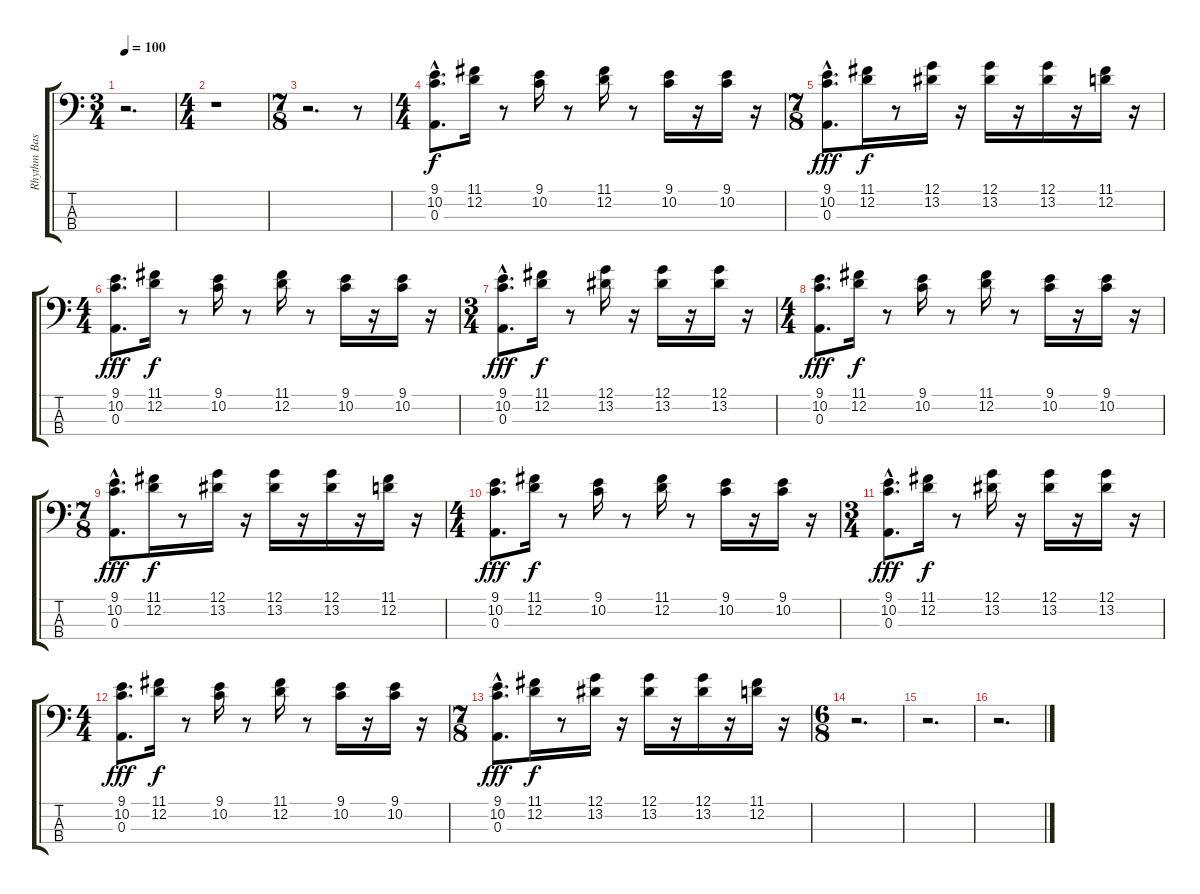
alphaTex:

\track ("Rhythm Bass" "Rhythm Bas") {instrument electricbasspick}
\staff {score tabs}
\tuning (G2 D2 A1 D1) {hide}
\ts (3 4)
\tempo 100
\clef f4
\ks c
r.2{d dy f instrument electricbasspick} |
\ts (4 4)
r.1 |
\ts (7 8)
r.2{d} r.8 |
\ts (4 4)
(9.1 10.2 0.3{hac}).8{d} (11.1 12.2).16 r.8 (9.1 10.2).16 r.8 (11.1 12.2).16 r.8 (9.1 10.2).16 r.16 (9.1 10.2).16 r.16 |
\ts (7 8)
(9.1 10.2 0.3{hac}).8{d dy fff} (11.1 12.2).16{dy f} r.8 (12.1 13.2).16 r.16 (12.1 13.2).16 r.16 (12.1 13.2).16 r.16 (11.1 12.2).16 r.16 |
\ts (4 4)
(9.1 10.2 0.3).8{d dy fff} (11.1 12.2).16{dy f} r.8 (9.1 10.2).16 r.8 (11.1 12.2).16 r.8 (9.1 10.2).16 r.16 (9.1 10.2).16 r.16 |
\ts (3 4)
(9.1 10.2 0.3{hac}).8{d dy fff} (11.1 12.2).16{dy f} r.8 (12.1 13.2).16 r.16 (12.1 13.2).16 r.16 (12.1 13.2).16 r.16 |
\ts (4 4)
(9.1 10.2 0.3).8{d dy fff} (11.1 12.2).16{dy f} r.8 (9.1 10.2).16 r.8 (11.1 12.2).16 r.8 (9.1 10.2).16 r.16 (9.1 10.2).16 r.16 |
\ts (7 8)
(9.1 10.2 0.3{hac}).8{d dy fff} (11.1 12.2).16{dy f} r.8 (12.1 13.2).16 r.16 (12.1 13.2).16 r.16 (12.1 13.2).16 r.16 (11.1 12.2).16 r.16 |
\ts (4 4)
(9.1 10.2 0.3).8{d dy fff} (11.1 12.2).16{dy f} r.8 (9.1 10.2).16 r.8 (11.1 12.2).16 r.8 (9.1 10.2).16 r.16 (9.1 10.2).16 r.16 |
\ts (3 4)
(9.1 10.2 0.3{hac}).8{d dy fff} (11.1 12.2).16{dy f} r.8 (12.1 13.2).16 r.16 (12.1 13.2).16 r.16 (12.1 13.2).16 r.16 |
\ts (4 4)
(9.1 10.2 0.3).8{d dy fff} (11.1 12.2).16{dy f} r.8 (9.1 10.2).16 r.8 (11.1 12.2).16 r.8 (9.1 10.2).16 r.16 (9.1 10.2).16 r.16 |
\ts (7 8)
(9.1 10.2 0.3{hac}).8{d dy fff} (11.1 12.2).16{dy f} r.8 (12.1 13.2).16 r.16 (12.1 13.2).16 r.16 (12.1 13.2).16 r.16 (11.1 12.2).16 r.16 |
\ts (6 8)
r.2{d} |
r.2{d} |
r.2{d}
